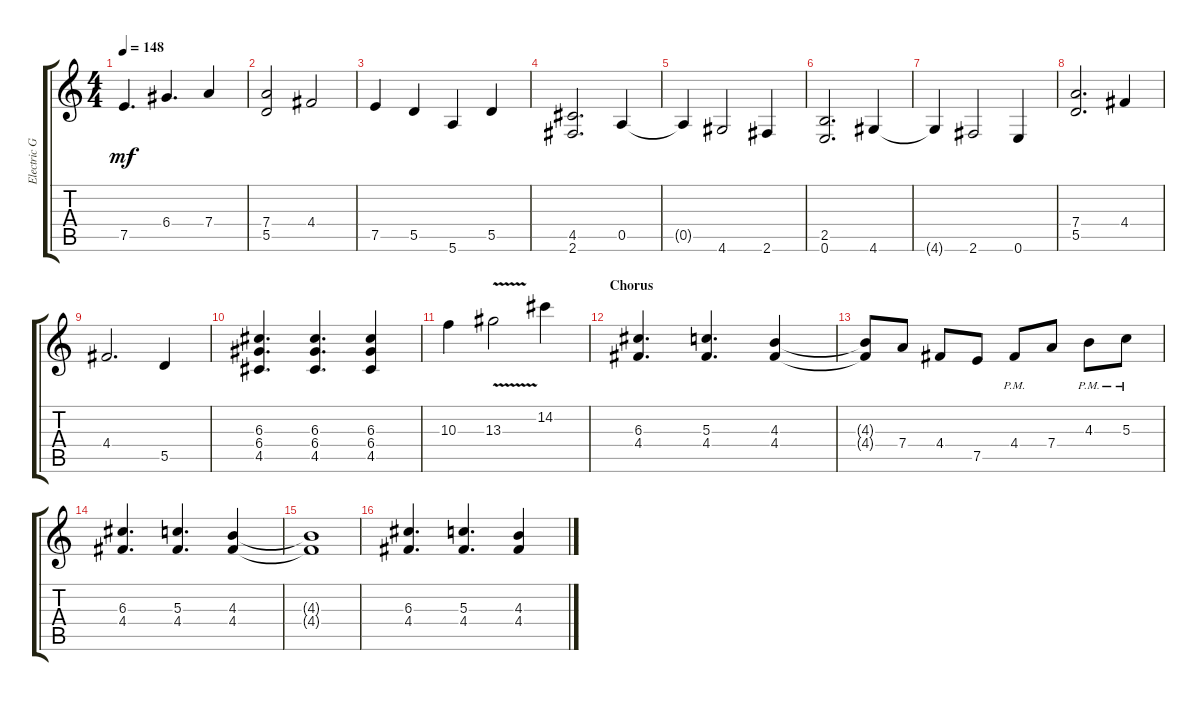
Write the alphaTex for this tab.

\track ("Electric Guitar Rhythm (Drive)" "Electric G") {instrument distortionguitar}
\staff {score tabs}
\tuning (E4 B3 G3 D3 A2 E2) {hide}
\ts (4 4)
\tempo 148
\clef g2
\ks c
7.5.4{d dy mf} 6.4.4{d} 7.4.4 |
(7.4 5.5).2 4.4.2 |
7.5.4 5.5.4 5.6.4 5.5.4 |
(4.5 2.6).2{d} 0.5.4 |
0.5{t}.4 4.6.2 2.6.4 |
(2.5 0.6).2{d} 4.6.4 |
4.6{t}.4 2.6.2 0.6.4 |
(7.4 5.5).2{d} 4.4.4 |
4.4.2{d} 5.5.4 |
(6.3 6.4 4.5).4{d} (6.3 6.4 4.5).4{d} (6.3 6.4 4.5).4 |
10.3.4 13.3{v}.2 14.2.4 |
\section ("" "Chorus")
(6.3 4.4).4{d} (5.3 4.4).4{d} (4.3 4.4).4 |
(4.3{t} 4.4{t}).8 7.4.8 4.4.8 7.5.8 4.4{pm}.8 7.4.8 4.3{pm}.8 5.3{pm}.8 |
(6.3 4.4).4{d} (5.3 4.4).4{d} (4.3 4.4).4 |
(4.3{t} 4.4{t}).1 |
(6.3 4.4).4{d} (5.3 4.4).4{d} (4.3 4.4).4
